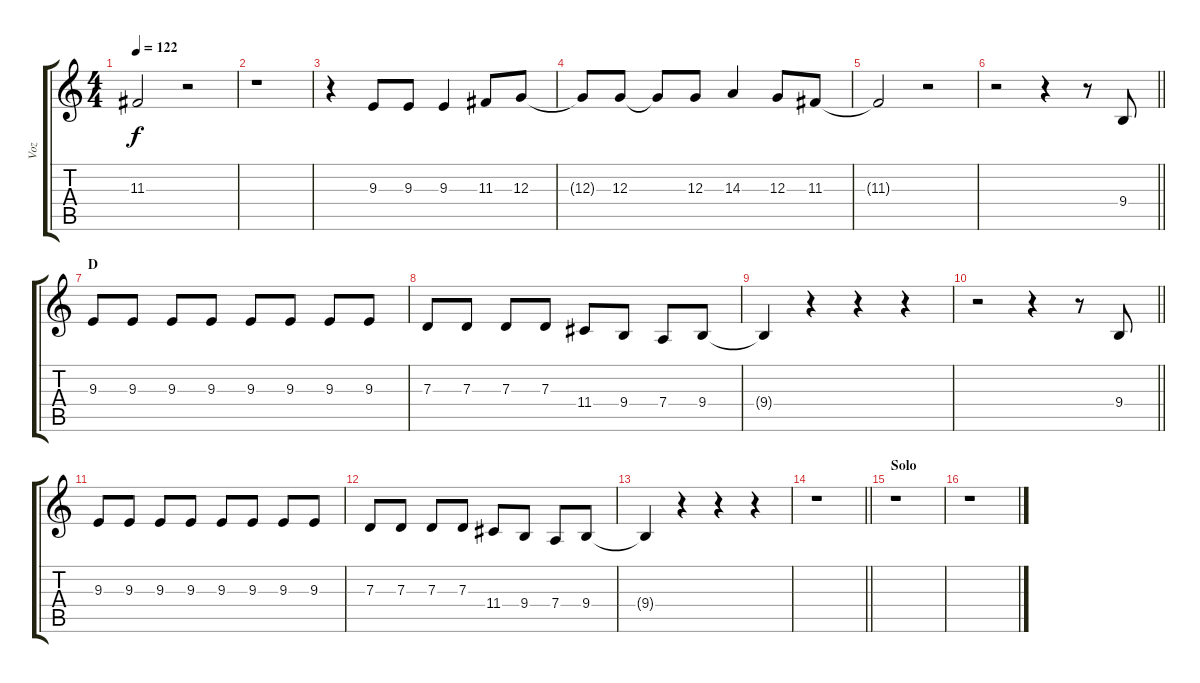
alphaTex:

\track ("Voz" "Voz") {instrument flute}
\staff {score tabs}
\tuning (E4 B3 G3 D3 A2 E2) {hide}
\ts (4 4)
\tempo 122
\clef g2
\ks c
11.3{t}.2{dy f} r.2 |
r.1 |
r.4 9.3.8 9.3.8 9.3.4 11.3.8 12.3.8 |
12.3{t}.8 12.3.8 12.3{t}.8 12.3.8 14.3.4 12.3.8 11.3.8 |
11.3{t}.2 r.2 |
\barLineRight lightlight
r.2 r.4 r.8 9.4.8 |
\section ("" "D")
9.3.8 9.3.8 9.3.8 9.3.8 9.3.8 9.3.8 9.3.8 9.3.8 |
7.3.8 7.3.8 7.3.8 7.3.8 11.4.8 9.4.8 7.4.8 9.4.8 |
9.4{t}.4 r.4 r.4 r.4 |
\barLineRight lightlight
r.2 r.4 r.8 9.4.8 |
9.3.8 9.3.8 9.3.8 9.3.8 9.3.8 9.3.8 9.3.8 9.3.8 |
7.3.8 7.3.8 7.3.8 7.3.8 11.4.8 9.4.8 7.4.8 9.4.8 |
9.4{t}.4 r.4 r.4 r.4 |
\barLineRight lightlight
r.1 |
\section ("" "Solo")
r.1 |
r.1
